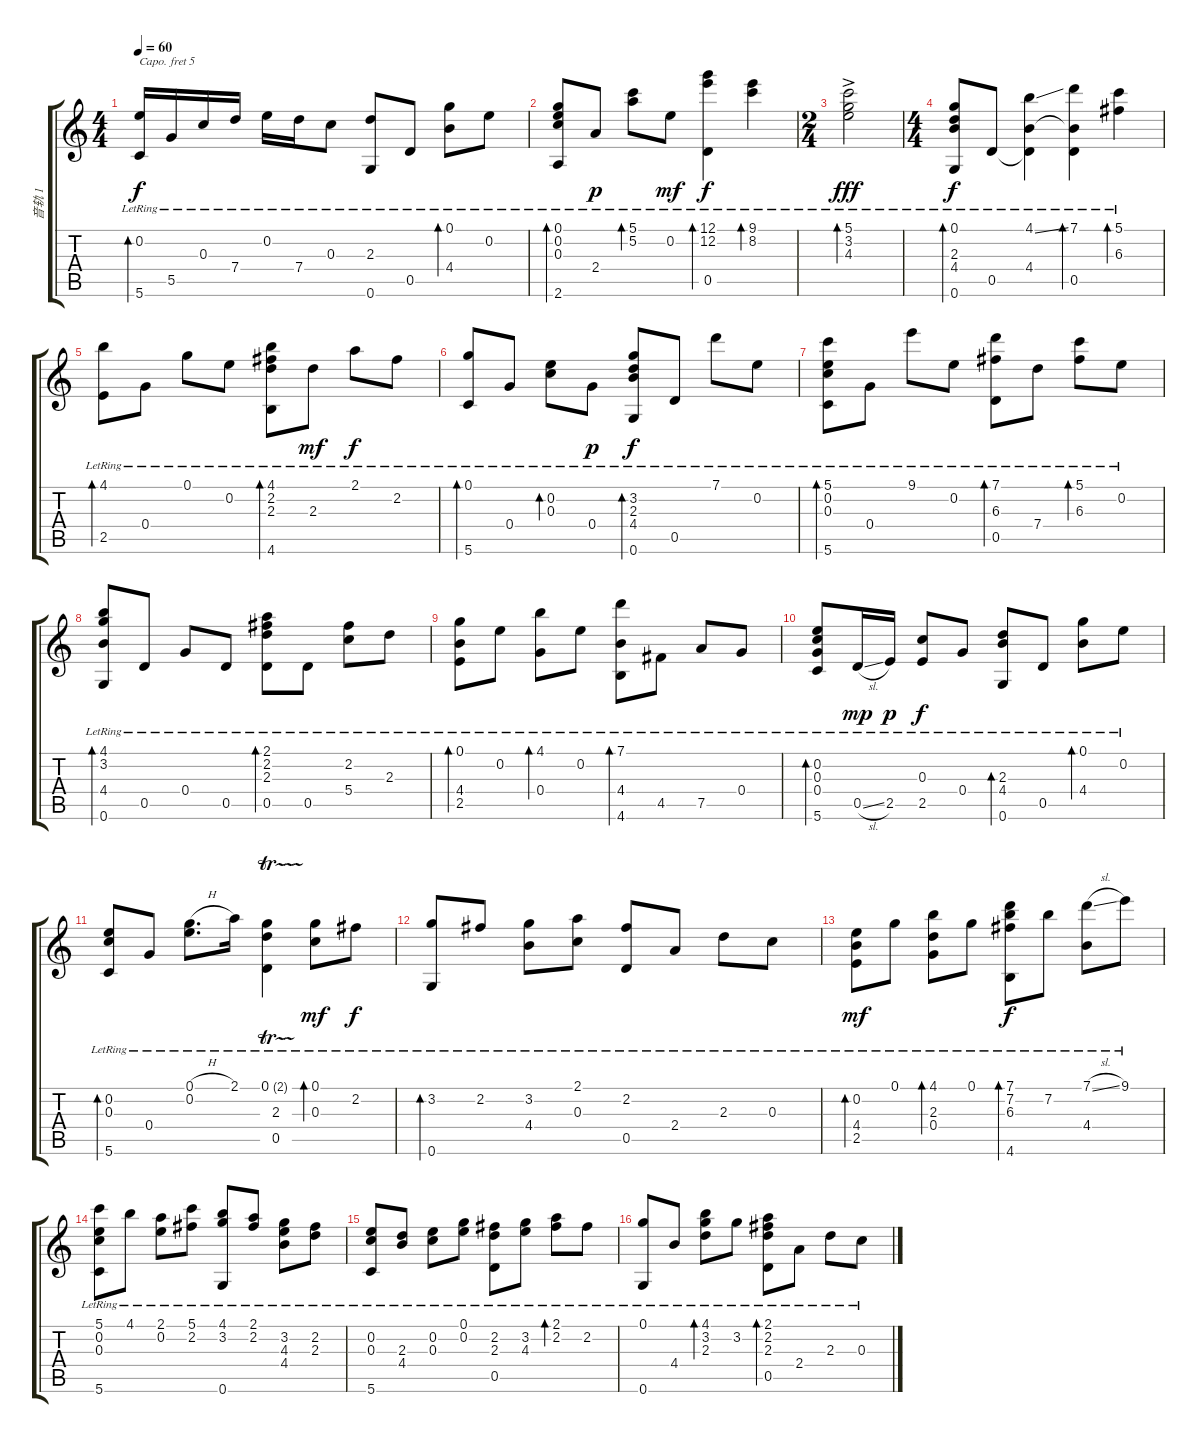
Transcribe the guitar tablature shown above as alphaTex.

\track ("音轨 1" "音轨 1") {instrument acousticguitarnylon}
\staff {score tabs}
\capo 5
\tuning (D4 B3 G3 D3 A2 D2) {hide}
\ts (4 4)
\tempo 60
\clef g2
\ks c
(0.2{lr} 5.6{lr}).16{bd 480 dy f} 5.5{lr}.16 0.3{lr}.16 7.4{lr}.16 0.2{lr}.16 7.4{lr}.16 0.3{lr}.8 (2.3{lr} 0.6{lr}).8 0.5{lr}.8 (0.1{lr} 4.4{lr}).8{bd 480} 0.2{lr}.8 |
(0.1{lr} 0.2{lr} 0.3{lr} 2.6{lr}).8{bd 240} 2.4{lr}.8{dy p} (5.1{lr} 5.2{lr}).8{bd 240} 0.2{lr}.8{dy mf} (12.1{lr} 12.2{lr} 0.5{lr}).4{bd 240 dy f} (9.1{lr} 8.2{lr}).4{bd 60} |
\ts (2 4)
(5.1{lr} 3.2{lr} 4.3{ac lr}).2{bd 480 dy fff} |
\ts (4 4)
(0.1{lr} 2.3{lr} 4.4{lr} 0.6{lr}).8{bd 120 dy f} 0.5{lr}.8 (4.1{ss lr} 4.4{lr} 0.5{t}).4 (7.1{lr} 4.4{t} 0.5{lr}).4{bd 120} (5.1{lr} 6.3{lr}).4{bd 120} |
(4.1{lr} 2.5{lr}).8{bd 480} 0.4{lr}.8 0.1{lr}.8 0.2{lr}.8 (4.1{lr} 2.2{lr} 2.3{lr} 4.6{lr}).8{bd 480} 2.3{lr}.8{dy mf} 2.1{lr}.8{dy f} 2.2{lr}.8 |
(0.1{lr} 5.6{lr}).8{bd 480} 0.4{lr}.8 (0.2{lr} 0.3{lr}).8{bd 480} 0.4{lr}.8{dy p} (3.2{lr} 2.3{lr} 4.4{lr} 0.6{lr}).8{bd 120 dy f} 0.5{lr}.8 7.1{lr}.8 0.2{lr}.8 |
(5.1{lr} 0.2{lr} 0.3{lr} 5.6{lr}).8{bd 120} 0.4{lr}.8 9.1{lr}.8 0.2{lr}.8 (7.1{lr} 6.3{lr} 0.5{lr}).8{bd 480} 7.4{lr}.8 (5.1{lr} 6.3{lr}).8{bd 480} 0.2{lr}.8 |
(4.1{lr} 3.2{lr} 4.4{lr} 0.6{lr}).8{bd 480} 0.5{lr}.8 0.4{lr}.8 0.5{lr}.8 (2.1{lr} 2.2{lr} 2.3{lr} 0.5{lr}).8{bd 480} 0.5{lr}.8 (2.2{lr} 5.4{lr}).8 2.3{lr}.8 |
(0.1{lr} 4.4{lr} 2.5{lr}).8{bd 120} 0.2{lr}.8 (4.1{lr} 0.4{lr}).8{bd 480} 0.2{lr}.8 (7.1{lr} 4.4{lr} 4.6{lr}).8{bd 480} 4.5{lr}.8 7.5{lr}.8 0.4{lr}.8 |
(0.2{lr} 0.3{lr} 0.4{lr} 5.6{lr}).8{bd 480} 0.5{sl lr}.16{dy mp} 2.5{lr}.16{dy p} (0.3{lr} 2.5{lr}).8{dy f} 0.4{lr}.8 (2.3{lr} 4.4{lr} 0.6{lr}).8{bd 480} 0.5{lr}.8 (0.1{lr} 4.4{lr}).8{bd 480} 0.2{lr}.8 |
(0.2{lr} 0.3{lr} 5.6{lr}).8{bd 480} 0.4{lr}.8 (0.1{h lr} 0.2{lr}).8{d} 2.1{lr}.16 (0.1{tr (2 64) lr} 2.3{lr} 0.5{lr}).4 (0.1{lr} 0.3{lr}).8{bd 240 dy mf} 2.2{lr}.8{dy f} |
(3.2{lr} 0.6{lr}).8{bd 480} 2.2{lr}.8 (3.2{lr} 4.4{lr}).8 (2.1{lr} 0.3{lr}).8 (2.2{lr} 0.5{lr}).8 2.4{lr}.8 2.3{lr}.8 0.3{lr}.8 |
(0.2{lr} 4.4{lr} 2.5{lr}).8{bd 480 dy mf} 0.1{lr}.8 (4.1{lr} 2.3{lr} 0.4{lr}).8{bd 120} 0.1{lr}.8 (7.1{lr} 7.2{lr} 6.3{lr} 4.6{lr}).8{bd 120 dy f} 7.2{lr}.8 (7.1{sl lr} 4.4{lr}).8 9.1{lr}.8 |
(5.1{lr} 0.2{lr} 0.3{lr} 5.6{lr}).8 4.1{lr}.8 (2.1{lr} 0.2{lr}).8 (5.1{lr} 2.2{lr}).8 (4.1{lr} 3.2{lr} 0.6{lr}).8 (2.1{lr} 2.2{lr}).8 (3.2{lr} 4.3{lr} 4.4{lr}).8 (2.2{lr} 2.3{lr}).8 |
(0.2{lr} 0.3{lr} 5.6{lr}).8 (2.3{lr} 4.4{lr}).8 (0.2{lr} 0.3{lr}).8 (0.1{lr} 0.2{lr}).8 (2.2{lr} 2.3{lr} 0.5{lr}).8 (3.2{lr} 4.3{lr}).8 (2.1{lr} 2.2{lr}).8{bd 120} 2.2{lr}.8 |
(0.1{lr} 0.6{lr}).8 4.4{lr}.8 (4.1{lr} 3.2{lr} 2.3{lr}).8{bd 120} 3.2{lr}.8 (2.1{lr} 2.2{lr} 2.3{lr} 0.5{lr}).8{bd 120} 2.4{lr}.8 2.3{lr}.8 0.3{lr}.8
